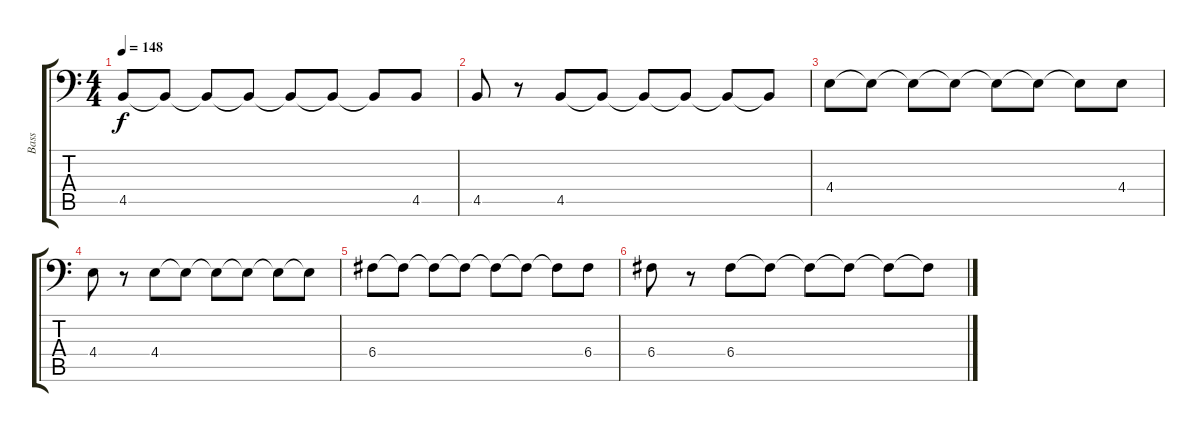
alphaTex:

\track ("Bass" "Bass") {instrument electricbasspick}
\staff {score tabs}
\tuning (D3 A2 F2 C2 G1 D1) {hide}
\ts (4 4)
\tempo 148
\clef f4
\ks c
4.5.8{dy f} 4.5{t}.8 4.5{t}.8 4.5{t}.8 4.5{t}.8 4.5{t}.8 4.5{t}.8 4.5.8 |
4.5.8 r.8 4.5.8 4.5{t}.8 4.5{t}.8 4.5{t}.8 4.5{t}.8 4.5{t}.8 |
4.4.8{volume 0} 4.4{t}.8 4.4{t}.8 4.4{t}.8 4.4{t}.8 4.4{t}.8 4.4{t}.8 4.4.8 |
4.4.8 r.8 4.4.8 4.4{t}.8 4.4{t}.8 4.4{t}.8 4.4{t}.8 4.4{t}.8 |
6.4.8 6.4{t}.8 6.4{t}.8 6.4{t}.8 6.4{t}.8 6.4{t}.8 6.4{t}.8 6.4.8 |
6.4.8 r.8 6.4.8 6.4{t}.8 6.4{t}.8 6.4{t}.8 6.4{t}.8 6.4{t}.8
